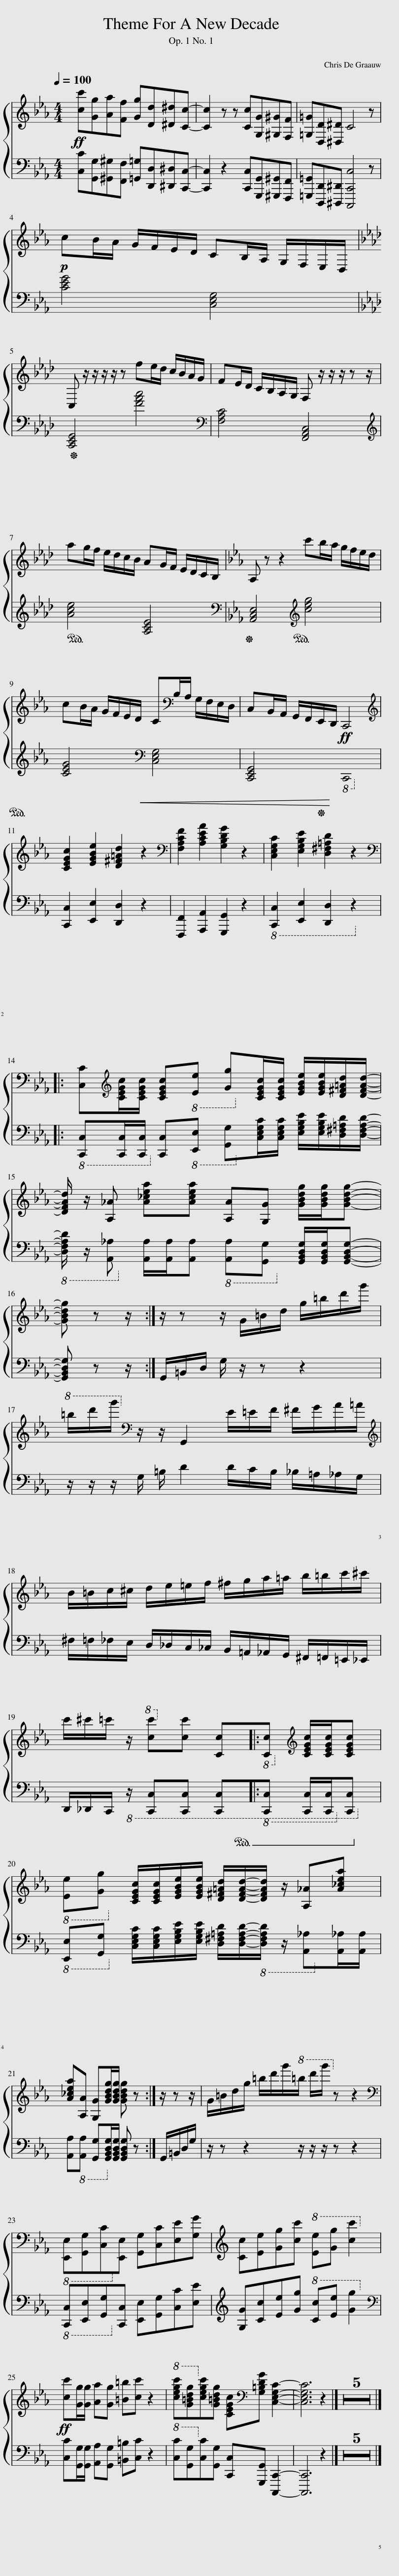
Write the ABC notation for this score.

X:1
%%score { 1 | 2 }
L:1/8
Q:1/4=100
M:4/4
I:linebreak $
K:Eb
V:1 treble
V:2 bass
V:1
!ff! [cc'][Gg][Aa][Ff] [Gg][Dd][^D^d][Cc]- | [Cc]2 z z [Cc][G,G][^G,^G][F,F] | [=G,=G][D,D][^D,^D] C4 z |$!p! cB/A/ G/F/E/D/ CB,/A,/ G,/F,/E,/D,/ |$[K:Ab] C, z/ z/ z/ z/ z fe/d/ c/B/A/G/ | %5
 FE/D/ C/B,/A,/G,/ F, z/ z/ z/ z z/ |$ ag/f/ e/d/c/B/ AG/F/ E/D/C/B,/ |[K:Eb] A, z z2 c'b/a/ g/f/e/d/ |$ cB/A/ G/F/E/D/ C[K:bass]B,/A,/ G,/F,/E,/D,/ | C,B,,/A,,/ G,,/F,,/E,,/D,,/!ff! C,,4 |$ %10
[K:treble] [CEGc]2 [EGBe]2 [D^F=Ad]2 z2 |[K:bass] [F,A,CF]2 [A,CEA]2 [G,B,DG]2 z2 | [C,E,G,C]2 [E,G,B,E]2 [D,^F,=A,D]2 z2 |:$[K:bass] [C,C][K:treble][CEGc]/[CEGc]/ [CEGc]!8vb(![E,E] [G,G]!8vb)![CEGc]/[CEGc]/ [EGBe]/[EGBe]/[D^F=Ad]/[DFAd]/- |$ [DFAd]/ z/ [A,_A] [A_cea][Acea] [A,A][G,G] [GBdg]/[GBdg]/[GBdg]- |$ %15
 [GBdg] z z/ z/ z z/ G/=B/d/ g/=b/d'/g'/ |$!8va(! =b'/d''/g''/!8va)![K:bass] z/ z/ G,,2 E/=E/F/ ^F/G/A/=A/ |$[K:treble] B/=B/c/^c/ d/e/=e/f/ ^f/g/a/=a/ b/=b/c'/^c'/ |$ c'/^c'/=c'/ z/!8va(! [c'c'']!8va)![cc'] [Cc]!8vb(![C,C]!8vb)![K:treble] [CEGc]/[CEGc]/[CEGc] |$!8vb(! [E,E][G,G]!8vb)! [CEGc]/[CEGc]/[EGBe]/[EGBe]/ [D^F=Ad]/[DFAd]/-[DFAd]/ z/ [A,_A][A_cea] |$ %20
 [A_cea][A,A] [G,G][GBdg]/[GBdg]/ [GBdg] z z/ z z/ | G/=B/d/g/ =b/d'/g'/!8va(!=b'/ d''/g''/!8va)! z z2 |$[K:bass]!8vb(! [E,,,E,,][G,,,G,,][C,,C,]!8vb)![E,,E,] [G,,G,][C,C][E,E][G,G] | [Cc][Ee][Gg][cc']!8va(! [ee'][gg'] [c'c'']2!8va)! |$!ff! [cc'][Gg]/[Gg]/ [Aa][Gg] [=B=b][cc'] z2 | %25
!8va(! [c'e'g'c''][g=bd'g']!8va)![cegc'][G=Bdg] [CEGc][K:bass][G,=B,DG] [C,E,G,C]2- | [C,E,G,C]6 z2 |] z8 | z8 | z8 | %30
 z8 | z8 |] %32
V:2
 [C,C][G,,G,][^G,,^G,][F,,F,] [=G,,=G,][D,,D,][^D,,^D,][C,,C,]- | [C,,C,]2 z2 [C,,C,][G,,,G,,][^G,,,^G,,][F,,,F,,] | [=G,,,=G,,][D,,,D,,][^D,,,^D,,] [C,,,C,,C,]4 z |$ [CEG]4 [C,E,G,]4 |$[K:Ab] [C,,E,,G,,]4!ped! [FAc]4!ped-up! | %5
[K:bass]!ped! [F,A,C]4 [F,,A,,C,]4!ped-up! |$[K:treble]!ped! [Ace]4 [A,CE]4!ped-up! |[K:Eb][K:bass] [A,,C,E,]4[K:treble]!ped! [ceg]4!ped-up! |$!ped! [CEG]4[K:bass]!<(! [C,E,G,]4!ped-up!!<)! | [C,,E,,G,,]4!8vb(! C,,,4!8vb)! |$ %10
 [C,,C,]2 [E,,E,]2 [D,,D,]2 z2 | [F,,,F,,]2 [A,,,A,,]2 [G,,,G,,]2 z2 |!8vb(! [C,,,C,,]2 [E,,,E,,]2 [D,,,D,,]2 z2!8vb)! |:$!8vb(! [C,,,C,,][C,,,C,,]/[C,,,C,,]/!8vb)! [C,,C,]!8vb(![E,,,E,,] [G,,,G,,]!8vb)![C,E,G,C]/[C,E,G,C]/ [E,G,B,E]/[E,G,B,E]/[D,^F,=A,D]/[D,F,A,D]/- |$!8vb(! [D,,F,,A,,D,]/ z/ [A,,,_A,,]!8vb)! [A,,A,]/[A,,A,]/[A,,A,]!8vb(! [A,,,A,,][G,,,G,,]!8vb)! [G,,B,,D,G,]/[G,,B,,D,G,]/[G,,B,,D,G,]- |$ %15
 [G,,B,,D,G,] z z/ G,,/=B,,/D,/ G,/ z/ z z2 |$ z/ z/ z/ G,/ =B,/ D2 D/C/B,/ _B,/=A,/_A,/G,/ |$ ^F,/=F,/_F,/E,/ D,/_D,/C,/_C,/ B,,/=A,,/_A,,/G,,/ ^F,,/=F,,/=E,,/_E,,/ |$ D,,/_D,,/C,,/!8vb(! z/ [C,,,C,,][C,,,C,,] [C,,,C,,]!8vb(!!ped![C,,,C,,] [C,,,C,,]/[C,,,C,,]/!8vb)![C,,C,]!8vb)!!ped-up! |$!8vb(! [E,,,E,,][G,,,G,,]!8vb)! [C,E,G,C]/[C,E,G,C]/[E,G,B,E]/[E,G,B,E]/ [D,^F,=A,D]/[D,F,A,D]/-!8vb(![D,,F,,A,,D,]/ z/ [A,,,_A,,]!8vb)![A,,_A,]/[A,,A,]/ |$ %20
 [A,,A,]!8vb(![A,,,A,,] [G,,,G,,]!8vb)![G,,B,,D,G,]/[G,,B,,D,G,]/ [G,,B,,D,G,] z G,,/=B,,/D,/G,/ | z/ z z2 z/ z/ z/ z z2 |$!8vb(! [C,,,C,,][E,,,E,,][G,,,G,,]!8vb)![C,,C,] [E,,E,][G,,G,][C,C][E,E] | [G,G][Cc][Ee][Gg]!8va(! [cc'][ee'] [gg']2!8va)! |$[K:bass] [C,C][G,,G,]/[G,,G,]/ [A,,A,][G,,G,] [=B,,=B,][C,C] z2 | %25
!8va(! [Cc][G,G]!8va)![C,C][G,,G,] [C,,C,][G,,,G,,] [C,,,C,,]2- | [C,,,C,,]6 z2 |] z8 | z8 | z8 | %30
 z8 | z8 |] %32
